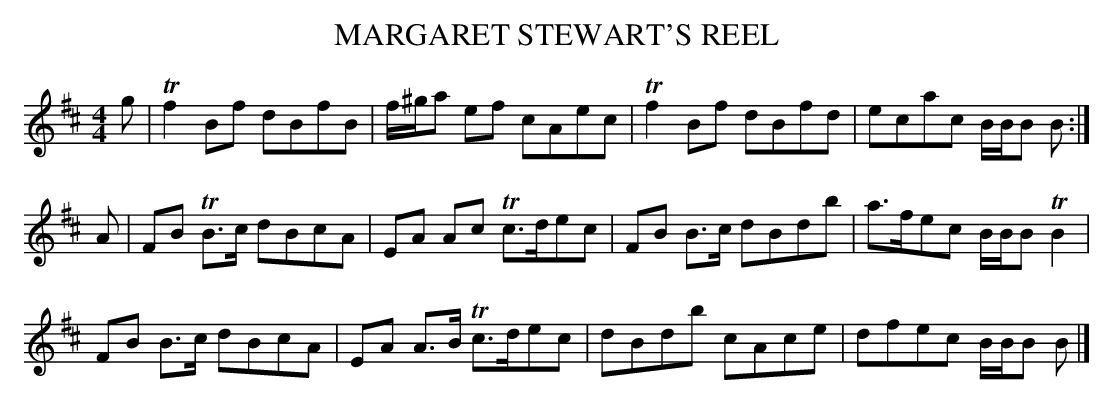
X:1
T: MARGARET STEWART'S REEL
M: 4/4
L: 1/8
K: Bm
g | Tf2Bf dBfB | f/^g/a ef cAec | Tf2Bf dBfd | ecac B/B/B B :|
A | FB TB>c dBcA | EA Ac  Tc>dec | FB B>c dBdb | a>fec B/B/B TB2 |
FB  B>c dBcA | EA A>B Tc>dec | dBdb cAce | dfec B/B/B B |]
